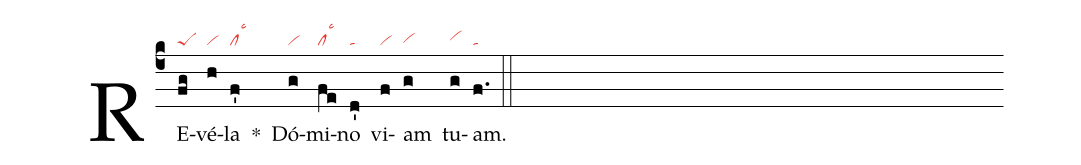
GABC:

nabc-lines:1;
%%
(c4)
RE(fg|peS)vé(h|vi)la(f'|cllsc3) *()
Dó(g|vi)mi(fe|cllsc3)no(d'|ta) vi(f|vi)am(g|vihg) tu(g|vihh)am.(f.|ta) (::)
